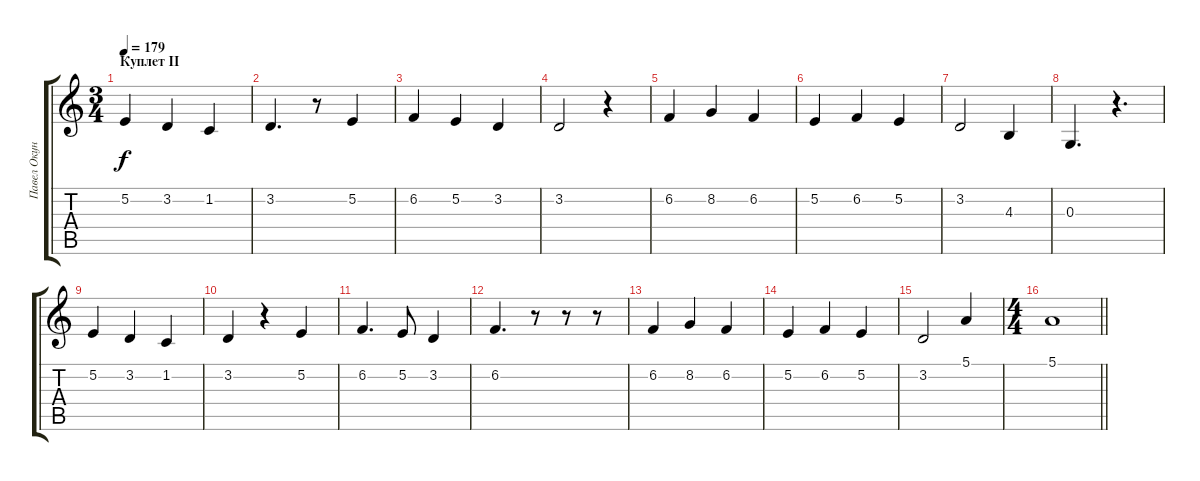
\track ("Павел Окунев" "Павел Окун") {instrument frenchhorn}
\staff {score tabs}
\tuning (E4 B3 G3 D3 A2 E2) {hide}
\ts (3 4)
\section ("" "Куплет II")
\tempo 179
\clef g2
\ks c
5.2.4{dy f} 3.2.4 1.2.4 |
3.2.4{d} r.8 5.2.4 |
6.2.4 5.2.4 3.2.4 |
3.2.2 r.4 |
6.2.4 8.2.4 6.2.4 |
5.2.4 6.2.4 5.2.4 |
3.2.2 4.3.4 |
0.3.4{d} r.4{d} |
5.2.4 3.2.4 1.2.4 |
3.2.4 r.4 5.2.4 |
6.2.4{d} 5.2.8 3.2.4 |
6.2.4{d} r.8 r.8 r.8 |
6.2.4 8.2.4 6.2.4 |
5.2.4 6.2.4 5.2.4 |
3.2.2 5.1.4 |
\ts (4 4)
\barLineRight lightlight
5.1.1
